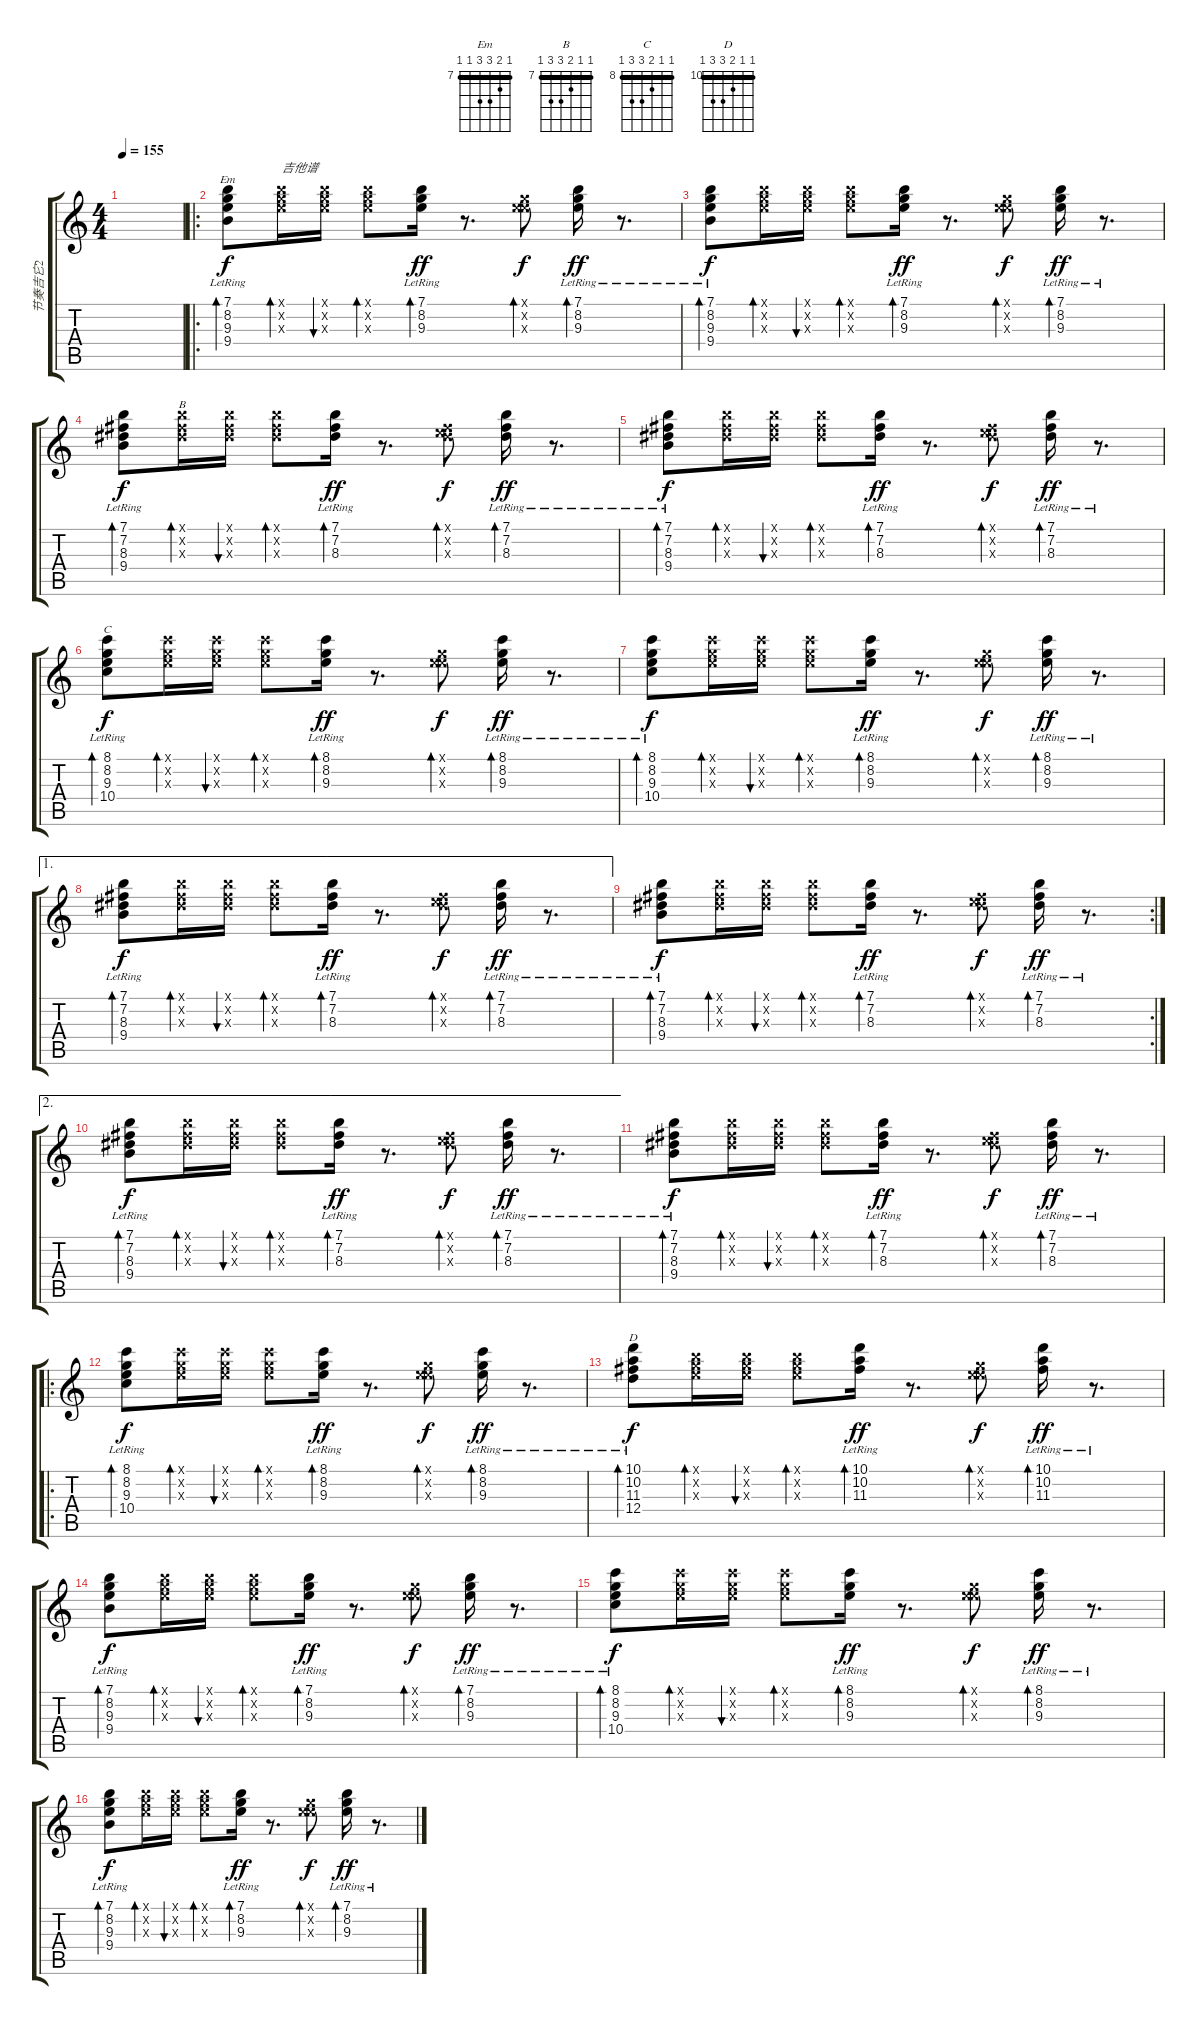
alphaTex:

\track ("节奏吉它2" "节奏吉它2") {instrument acousticguitarnylon}
\staff {score tabs}
\tuning (E4 B3 G3 D3 A2 E2) {hide}
\chord ("Em" 7 8 9 9 7 7) {firstfret 7 barre 7}
\chord ("B" 7 7 8 9 9 7) {firstfret 7 barre 7}
\chord ("C" 8 8 9 10 10 8) {firstfret 8 barre 8}
\chord ("D" 10 10 11 12 12 10) {firstfret 10 barre 10}
\ts (4 4)
\tempo 155
\clef g2
\ks c
|
\ro
(7.1{lr} 8.2{lr} 9.3{lr} 9.4{lr}).8{bd 120 ch "Em"} (7.1{x} 8.2{x} 9.3{x}).16{bd 120 txt "吉他谱"} (7.1{x} 8.2{x} 9.3{x}).16{bu 120} (7.1{x} 8.2{x} 9.3{x}).8{bd 120} (7.1{lr} 8.2{lr} 9.3{lr}).16{bd 120 dy ff} r.8{d} (0.1{x} 8.2{x} 9.3{x}).8{bd 120 dy f} (7.1{lr} 8.2{lr} 9.3{lr}).16{bd 120 dy ff} r.8{d} |
(7.1{lr} 8.2{lr} 9.3{lr} 9.4{lr}).8{bd 120 dy f} (7.1{x} 8.2{x} 9.3{x}).16{bd 120} (7.1{x} 8.2{x} 9.3{x}).16{bu 120} (7.1{x} 8.2{x} 9.3{x}).8{bd 120} (7.1{lr} 8.2{lr} 9.3{lr}).16{bd 120 dy ff} r.8{d} (0.1{x} 8.2{x} 9.3{x}).8{bd 120 dy f} (7.1{lr} 8.2{lr} 9.3{lr}).16{bd 120 dy ff} r.8{d} |
(7.1{lr} 7.2{lr} 8.3{lr} 9.4{lr}).8{bd 120 dy f} (7.1{x} 7.2{x} 8.3{x}).16{bd 120 ch "B"} (7.1{x} 7.2{x} 8.3{x}).16{bu 120} (7.1{x} 7.2{x} 8.3{x}).8{bd 120} (7.1{lr} 7.2{lr} 8.3{lr}).16{bd 120 dy ff} r.8{d} (0.1{x} 7.2{x} 8.3{x}).8{bd 120 dy f} (7.1{lr} 7.2{lr} 8.3{lr}).16{bd 120 dy ff} r.8{d} |
(7.1{lr} 7.2{lr} 8.3{lr} 9.4{lr}).8{bd 120 dy f} (7.1{x} 7.2{x} 8.3{x}).16{bd 120} (7.1{x} 7.2{x} 8.3{x}).16{bu 120} (7.1{x} 7.2{x} 8.3{x}).8{bd 120} (7.1{lr} 7.2{lr} 8.3{lr}).16{bd 120 dy ff} r.8{d} (0.1{x} 7.2{x} 8.3{x}).8{bd 120 dy f} (7.1{lr} 7.2{lr} 8.3{lr}).16{bd 120 dy ff} r.8{d} |
(8.1{lr} 8.2{lr} 9.3{lr} 10.4{lr}).8{bd 120 ch "C" dy f} (8.1{x} 8.2{x} 9.3{x}).16{bd 120} (8.1{x} 8.2{x} 9.3{x}).16{bu 120} (8.1{x} 8.2{x} 9.3{x}).8{bd 120} (8.1{lr} 8.2{lr} 9.3{lr}).16{bd 120 dy ff} r.8{d} (0.1{x} 8.2{x} 9.3{x}).8{bd 120 dy f} (8.1{lr} 8.2{lr} 9.3{lr}).16{bd 120 dy ff} r.8{d} |
(8.1{lr} 8.2{lr} 9.3{lr} 10.4{lr}).8{bd 120 dy f} (8.1{x} 8.2{x} 9.3{x}).16{bd 120} (8.1{x} 8.2{x} 9.3{x}).16{bu 120} (8.1{x} 8.2{x} 9.3{x}).8{bd 120} (8.1{lr} 8.2{lr} 9.3{lr}).16{bd 120 dy ff} r.8{d} (0.1{x} 8.2{x} 9.3{x}).8{bd 120 dy f} (8.1{lr} 8.2{lr} 9.3{lr}).16{bd 120 dy ff} r.8{d} |
\ae 1
(7.1{lr} 7.2{lr} 8.3{lr} 9.4{lr}).8{bd 120 dy f} (7.1{x} 7.2{x} 8.3{x}).16{bd 120} (7.1{x} 7.2{x} 8.3{x}).16{bu 120} (7.1{x} 7.2{x} 8.3{x}).8{bd 120} (7.1{lr} 7.2{lr} 8.3{lr}).16{bd 120 dy ff} r.8{d} (0.1{x} 7.2{x} 8.3{x}).8{bd 120 dy f} (7.1{lr} 7.2{lr} 8.3{lr}).16{bd 120 dy ff} r.8{d} |
\rc 2
(7.1{lr} 7.2{lr} 8.3{lr} 9.4{lr}).8{bd 120 dy f} (7.1{x} 7.2{x} 8.3{x}).16{bd 120} (7.1{x} 7.2{x} 8.3{x}).16{bu 120} (7.1{x} 7.2{x} 8.3{x}).8{bd 120} (7.1{lr} 7.2{lr} 8.3{lr}).16{bd 120 dy ff} r.8{d} (0.1{x} 7.2{x} 8.3{x}).8{bd 120 dy f} (7.1{lr} 7.2{lr} 8.3{lr}).16{bd 120 dy ff} r.8{d} |
\ae 2
(7.1{lr} 7.2{lr} 8.3{lr} 9.4{lr}).8{bd 120 dy f} (7.1{x} 7.2{x} 8.3{x}).16{bd 120} (7.1{x} 7.2{x} 8.3{x}).16{bu 120} (7.1{x} 7.2{x} 8.3{x}).8{bd 120} (7.1{lr} 7.2{lr} 8.3{lr}).16{bd 120 dy ff} r.8{d} (0.1{x} 7.2{x} 8.3{x}).8{bd 120 dy f} (7.1{lr} 7.2{lr} 8.3{lr}).16{bd 120 dy ff} r.8{d} |
(7.1{lr} 7.2{lr} 8.3{lr} 9.4{lr}).8{bd 120 dy f} (7.1{x} 7.2{x} 8.3{x}).16{bd 120} (7.1{x} 7.2{x} 8.3{x}).16{bu 120} (7.1{x} 7.2{x} 8.3{x}).8{bd 120} (7.1{lr} 7.2{lr} 8.3{lr}).16{bd 120 dy ff} r.8{d} (0.1{x} 7.2{x} 8.3{x}).8{bd 120 dy f} (7.1{lr} 7.2{lr} 8.3{lr}).16{bd 120 dy ff} r.8{d} |
\ro
(8.1{lr} 8.2{lr} 9.3{lr} 10.4{lr}).8{bd 120 dy f} (8.1{x} 8.2{x} 9.3{x}).16{bd 120} (8.1{x} 8.2{x} 9.3{x}).16{bu 120} (8.1{x} 8.2{x} 9.3{x}).8{bd 120} (8.1{lr} 8.2{lr} 9.3{lr}).16{bd 120 dy ff} r.8{d} (0.1{x} 8.2{x} 9.3{x}).8{bd 120 dy f} (8.1{lr} 8.2{lr} 9.3{lr}).16{bd 120 dy ff} r.8{d} |
(10.1{lr} 10.2{lr} 11.3{lr} 12.4{lr}).8{bd 120 ch "D" dy f} (7.1{x} 8.2{x} 9.3{x}).16{bd 120} (7.1{x} 8.2{x} 9.3{x}).16{bu 120} (7.1{x} 8.2{x} 9.3{x}).8{bd 120} (10.1{lr} 10.2{lr} 11.3{lr}).16{bd 120 dy ff} r.8{d} (0.1{x} 8.2{x} 9.3{x}).8{bd 120 dy f} (10.1{lr} 10.2{lr} 11.3{lr}).16{bd 120 dy ff} r.8{d} |
(7.1{lr} 8.2{lr} 9.3{lr} 9.4{lr}).8{bd 120 dy f} (7.1{x} 8.2{x} 9.3{x}).16{bd 120} (7.1{x} 8.2{x} 9.3{x}).16{bu 120} (7.1{x} 8.2{x} 9.3{x}).8{bd 120} (7.1{lr} 8.2{lr} 9.3{lr}).16{bd 120 dy ff} r.8{d} (0.1{x} 8.2{x} 9.3{x}).8{bd 120 dy f} (7.1{lr} 8.2{lr} 9.3{lr}).16{bd 120 dy ff} r.8{d} |
(8.1{lr} 8.2{lr} 9.3{lr} 10.4{lr}).8{bd 120 dy f} (8.1{x} 8.2{x} 9.3{x}).16{bd 120} (8.1{x} 8.2{x} 9.3{x}).16{bu 120} (8.1{x} 8.2{x} 9.3{x}).8{bd 120} (8.1{lr} 8.2{lr} 9.3{lr}).16{bd 120 dy ff} r.8{d} (0.1{x} 8.2{x} 9.3{x}).8{bd 120 dy f} (8.1{lr} 8.2{lr} 9.3{lr}).16{bd 120 dy ff} r.8{d} |
(7.1{lr} 8.2{lr} 9.3{lr} 9.4{lr}).8{bd 120 dy f} (7.1{x} 8.2{x} 9.3{x}).16{bd 120} (7.1{x} 8.2{x} 9.3{x}).16{bu 120} (7.1{x} 8.2{x} 9.3{x}).8{bd 120} (7.1{lr} 8.2{lr} 9.3{lr}).16{bd 120 dy ff} r.8{d} (0.1{x} 8.2{x} 9.3{x}).8{bd 120 dy f} (7.1{lr} 8.2{lr} 9.3{lr}).16{bd 120 dy ff} r.8{d}
